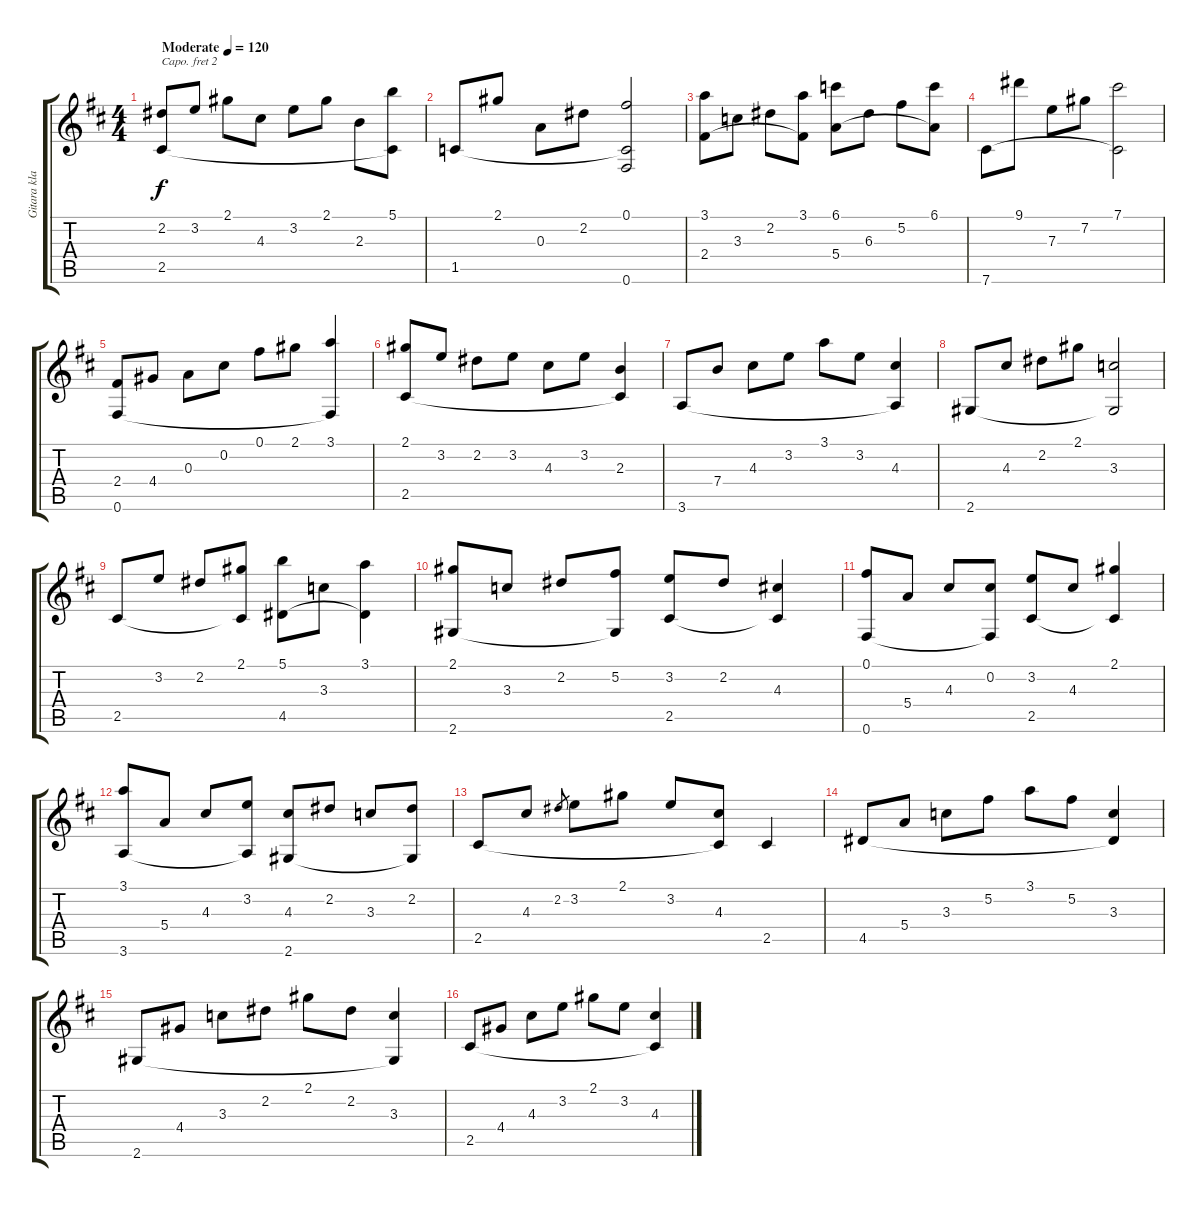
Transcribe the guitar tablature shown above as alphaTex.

\track ("Gitara klasyczna - R. Żarowski" "Gitara kla") {instrument acousticguitarnylon}
\staff {score tabs}
\capo 2
\tuning (E4 B3 G3 D3 A2 E2) {hide}
\ts (4 4)
\tempo (120 "Moderate")
\clef g2
\ks bminor
(2.2 2.5).8{dy f instrument acousticguitarnylon} 3.2.8 2.1.8 4.3.8 3.2.8 2.1.8 2.3.8 (5.1 2.5{t}).8 |
1.5.8 2.1.8 0.3.8 2.2.8 (0.1 1.5{t} 0.6).2 |
(3.1 2.4).8 3.3.8 2.2.8 (3.1 2.4{t}).8 (6.1 5.4).8 6.3.8 5.2.8 (6.1 5.4{t}).8 |
7.6.8 9.1.8 7.3.8 7.2.8 (7.1 7.6{t}).2 |
(2.4 0.6).8 4.4.8 0.3.8 0.2.8 0.1.8 2.1.8 (3.1 0.6{t}).4 |
(2.1 2.5).8 3.2.8 2.2.8 3.2.8 4.3.8 3.2.8 (2.3 2.5{t}).4 |
3.6.8 7.4.8 4.3.8 3.2.8 3.1.8 3.2.8 (4.3 3.6{t}).4 |
2.6.8 4.3.8 2.2.8 2.1.8 (3.3 2.6{t}).2 |
2.5.8 3.2.8 2.2.8 (2.1 2.5{t}).8 (5.1 4.5).8 3.3.8 (3.1 4.5{t}).4 |
(2.1 2.6).8 3.3.8 2.2.8 (5.2 2.6{t}).8 (3.2 2.5).8 2.2.8 (4.3 2.5{t}).4 |
(0.1 0.6).8 5.4.8 4.3.8 (0.2 0.6{t}).8 (3.2 2.5).8 4.3.8 (2.1 2.5{t}).4 |
(3.1 3.6).8 5.4.8 4.3.8 (3.2 3.6{t}).8 (4.3 2.6).8 2.2.8 3.3.8 (2.2 2.6{t}).8 |
2.5.8 4.3.8 2.2.8{gr} 3.2.8 2.1.8 3.2.8 (4.3 2.5{t}).8 2.5.4 |
4.5.8 5.4.8 3.3.8 5.2.8 3.1.8 5.2.8 (3.3 4.5{t}).4 |
2.6.8 4.4.8 3.3.8 2.2.8 2.1.8 2.2.8 (3.3 2.6{t}).4 |
2.5.8 4.4.8 4.3.8 3.2.8 2.1.8 3.2.8 (4.3 2.5{t}).4
